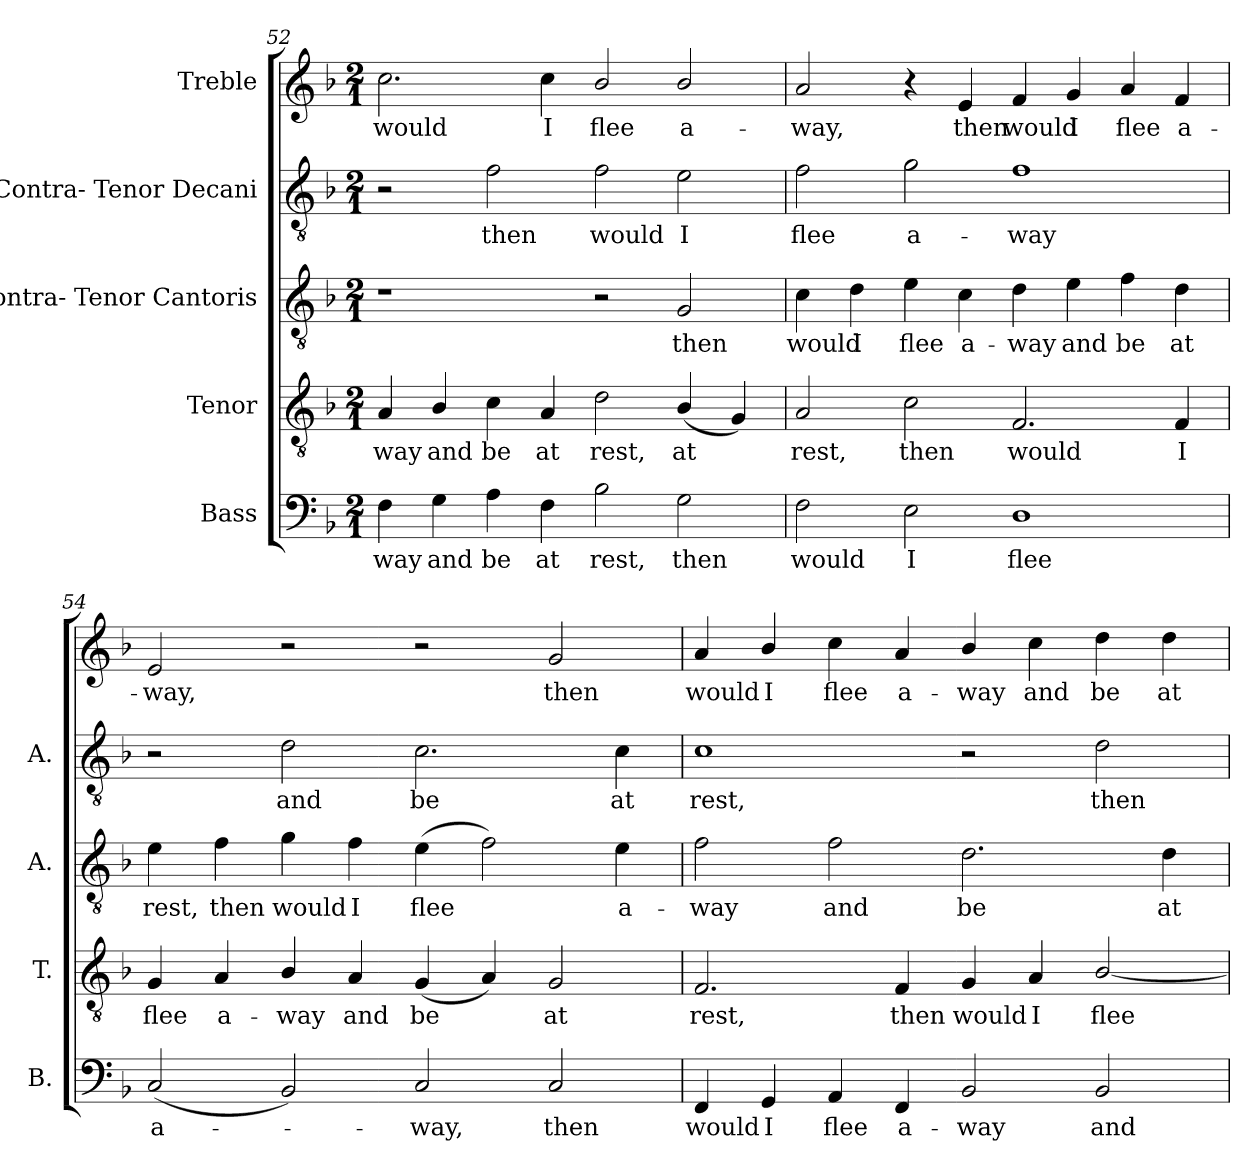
**kern	**text	**kern	**text	**kern	**text	**kern	**text	**kern	**text
*part5	*part5	*part4	*part4	*part3	*part3	*part2	*part2	*part1	*part1
*staff5	*staff5	*staff4	*staff4	*staff3	*staff3	*staff2	*staff2	*staff1	*staff1
*I"Bass	*	*I"Tenor	*	*I"Contra- Tenor Cantoris	*	*I"Contra- Tenor Decani	*	*I"Treble	*
*I'B.	*	*I'T.	*	*I'A.	*	*I'A.	*	*	*
*clefF4	*	*clefGv2	*	*clefGv2	*	*clefGv2	*	*clefG2	*
*	*	*ITrd7c12	*	*ITrd7c12	*	*ITrd7c12	*	*	*
*k[b-]	*	*k[b-]	*	*k[b-]	*	*k[b-]	*	*k[b-]	*
*F:	*	*F:	*	*F:	*	*F:	*	*F:	*
*M2/1	*	*M2/1	*	*M2/1	*	*M2/1	*	*M2/1	*
=52	=52	=52	=52	=52	=52	=52	=52	=52	=52
!	!LO:LY:b:color=#000000	!	!	!	!	!	!	!	!
!	!	!	!LO:LY:b:color=#000000	!	!	!	!	!	!
!	!	!	!	!	!	!	!	!	!LO:LY:b:color=#000000
4Fi\	-way	4AAi/	-way	1r	.	2r	.	2.cci\	would
!	!LO:LY:b:color=#000000	!	!	!	!	!	!	!	!
!	!	!	!LO:LY:b:color=#000000	!	!	!	!	!	!
4Gi\	and	4BB-i/	and	.	.	.	.	.	.
!	!LO:LY:b:color=#000000	!	!	!	!	!	!	!	!
!	!	!	!LO:LY:b:color=#000000	!	!	!	!	!	!
!	!	!	!	!	!	!	!LO:LY:b:color=#000000	!	!
4Ai\	be	4Ci\	be	.	.	2Fi\	then	.	.
!	!LO:LY:b:color=#000000	!	!	!	!	!	!	!	!
!	!	!	!LO:LY:b:color=#000000	!	!	!	!	!	!
!	!	!	!	!	!	!	!	!	!LO:LY:b:color=#000000
4Fi\	at	4AAi/	at	.	.	.	.	4cci\	I
!	!LO:LY:b:color=#000000	!	!	!	!	!	!	!	!
!	!	!	!LO:LY:b:color=#000000	!	!	!	!	!	!
!	!	!	!	!	!	!	!LO:LY:b:color=#000000	!	!
!	!	!	!	!	!	!	!	!	!LO:LY:b:color=#000000
2B-i\	rest,	2Di\	rest,	2r	.	2Fi\	would	2b-i/	flee
!	!LO:LY:b:color=#000000	!	!	!	!	!	!	!	!
!	!	!	!LO:LY:b:color=#000000	!	!	!	!	!	!
!	!	!	!	!	!LO:LY:b:color=#000000	!	!	!	!
!	!	!	!	!	!	!	!LO:LY:b:color=#000000	!	!
!	!	!	!	!	!	!	!	!	!LO:LY:b:color=#000000
2Gi\	then	(4BB-i/	at	2GGi/	then	2Ei\	I	2b-i/	a-
.	.	4GGi/)	.	.	.	.	.	.	.
!!LO:LB:g=z
=53	=53	=53	=53	=53	=53	=53	=53	=53	=53
!	!LO:LY:b:color=#000000	!	!	!	!	!	!	!	!
!	!	!	!LO:LY:b:color=#000000	!	!	!	!	!	!
!	!	!	!	!	!LO:LY:b:color=#000000	!	!	!	!
!	!	!	!	!	!	!	!LO:LY:b:color=#000000	!	!
!	!	!	!	!	!	!	!	!	!LO:LY:b:color=#000000
2Fi\	would	2AAi/	rest,	4Ci\	would	2Fi\	flee	2ai/	-way,
!	!	!	!	!	!LO:LY:b:color=#000000	!	!	!	!
.	.	.	.	4Di\	I	.	.	.	.
!	!LO:LY:b:color=#000000	!	!	!	!	!	!	!	!
!	!	!	!LO:LY:b:color=#000000	!	!	!	!	!	!
!	!	!	!	!	!LO:LY:b:color=#000000	!	!	!	!
!	!	!	!	!	!	!	!LO:LY:b:color=#000000	!	!
2Ei\	I	2Ci\	then	4Ei\	flee	2Gi\	a-	4r	.
!	!	!	!	!	!LO:LY:b:color=#000000	!	!	!	!
!	!	!	!	!	!	!	!	!	!LO:LY:b:color=#000000
.	.	.	.	4Ci\	a-	.	.	4ei/	then
!	!LO:LY:b:color=#000000	!	!	!	!	!	!	!	!
!	!	!	!LO:LY:b:color=#000000	!	!	!	!	!	!
!	!	!	!	!	!LO:LY:b:color=#000000	!	!	!	!
!	!	!	!	!	!	!	!LO:LY:b:color=#000000	!	!
!	!	!	!	!	!	!	!	!	!LO:LY:b:color=#000000
1Di	flee	2.FFi/	would	4Di\	-way	1Fi	-way	4fi/	would
!	!	!	!	!	!LO:LY:b:color=#000000	!	!	!	!
!	!	!	!	!	!	!	!	!	!LO:LY:b:color=#000000
.	.	.	.	4Ei\	and	.	.	4gi/	I
!	!	!	!	!	!LO:LY:b:color=#000000	!	!	!	!
!	!	!	!	!	!	!	!	!	!LO:LY:b:color=#000000
.	.	.	.	4Fi\	be	.	.	4ai/	flee
!	!	!	!LO:LY:b:color=#000000	!	!	!	!	!	!
!	!	!	!	!	!LO:LY:b:color=#000000	!	!	!	!
!	!	!	!	!	!	!	!	!	!LO:LY:b:color=#000000
.	.	4FFi/	I	4Di\	at	.	.	4fi/	a-
=54	=54	=54	=54	=54	=54	=54	=54	=54	=54
!	!LO:LY:b:color=#000000	!	!	!	!	!	!	!	!
!	!	!	!LO:LY:b:color=#000000	!	!	!	!	!	!
!	!	!	!	!	!LO:LY:b:color=#000000	!	!	!	!
!	!	!	!	!	!	!	!	!	!LO:LY:b:color=#000000
(2Ci/	a-	4GGi/	flee	4Ei\	rest,	2r	.	2ei/	-way,
!	!	!	!LO:LY:b:color=#000000	!	!	!	!	!	!
!	!	!	!	!	!LO:LY:b:color=#000000	!	!	!	!
.	.	4AAi/	a-	4Fi\	then	.	.	.	.
!	!	!	!LO:LY:b:color=#000000	!	!	!	!	!	!
!	!	!	!	!	!LO:LY:b:color=#000000	!	!	!	!
!	!	!	!	!	!	!	!LO:LY:b:color=#000000	!	!
2BB-i/)	.	4BB-i/	-way	4Gi\	would	2Di\	and	2r	.
!	!	!	!LO:LY:b:color=#000000	!	!	!	!	!	!
!	!	!	!	!	!LO:LY:b:color=#000000	!	!	!	!
.	.	4AAi/	and	4Fi\	I	.	.	.	.
!	!LO:LY:b:color=#000000	!	!	!	!	!	!	!	!
!	!	!	!LO:LY:b:color=#000000	!	!	!	!	!	!
!	!	!	!	!	!LO:LY:b:color=#000000	!	!	!	!
!	!	!	!	!	!	!	!LO:LY:b:color=#000000	!	!
2Ci/	-way,	(4GGi/	be	(4Ei\	flee	2.Ci\	be	2r	.
.	.	4AAi/)	.	2Fi\)	.	.	.	.	.
!	!LO:LY:b:color=#000000	!	!	!	!	!	!	!	!
!	!	!	!LO:LY:b:color=#000000	!	!	!	!	!	!
!	!	!	!	!	!	!	!	!	!LO:LY:b:color=#000000
2Ci/	then	2GGi/	at	.	.	.	.	2gi/	then
!	!	!	!	!	!LO:LY:b:color=#000000	!	!	!	!
!	!	!	!	!	!	!	!LO:LY:b:color=#000000	!	!
.	.	.	.	4Ei\	a-	4Ci\	at	.	.
=55	=55	=55	=55	=55	=55	=55	=55	=55	=55
!	!LO:LY:b:color=#000000	!	!	!	!	!	!	!	!
!	!	!	!LO:LY:b:color=#000000	!	!	!	!	!	!
!	!	!	!	!	!LO:LY:b:color=#000000	!	!	!	!
!	!	!	!	!	!	!	!LO:LY:b:color=#000000	!	!
!	!	!	!	!	!	!	!	!	!LO:LY:b:color=#000000
4FFi/	would	2.FFi/	rest,	2Fi\	-way	1Ci	rest,	4ai/	would
!	!LO:LY:b:color=#000000	!	!	!	!	!	!	!	!
!	!	!	!	!	!	!	!	!	!LO:LY:b:color=#000000
4GGi/	I	.	.	.	.	.	.	4b-i/	I
!	!LO:LY:b:color=#000000	!	!	!	!	!	!	!	!
!	!	!	!	!	!LO:LY:b:color=#000000	!	!	!	!
!	!	!	!	!	!	!	!	!	!LO:LY:b:color=#000000
4AAi/	flee	.	.	2Fi\	and	.	.	4cci\	flee
!	!LO:LY:b:color=#000000	!	!	!	!	!	!	!	!
!	!	!	!LO:LY:b:color=#000000	!	!	!	!	!	!
!	!	!	!	!	!	!	!	!	!LO:LY:b:color=#000000
4FFi/	a-	4FFi/	then	.	.	.	.	4ai/	a-
!	!LO:LY:b:color=#000000	!	!	!	!	!	!	!	!
!	!	!	!LO:LY:b:color=#000000	!	!	!	!	!	!
!	!	!	!	!	!LO:LY:b:color=#000000	!	!	!	!
!	!	!	!	!	!	!	!	!	!LO:LY:b:color=#000000
2BB-i/	-way	4GGi/	would	2.Di\	be	2r	.	4b-i/	-way
!	!	!	!LO:LY:b:color=#000000	!	!	!	!	!	!
!	!	!	!	!	!	!	!	!	!LO:LY:b:color=#000000
.	.	4AAi/	I	.	.	.	.	4cci\	and
!	!LO:LY:b:color=#000000	!	!	!	!	!	!	!	!
!	!	!	!LO:LY:b:color=#000000	!	!	!	!	!	!
!	!	!	!	!	!	!	!LO:LY:b:color=#000000	!	!
!	!	!	!	!	!	!	!	!	!LO:LY:b:color=#000000
2BB-i/	and	[2BB-i/	flee	.	.	2Di\	then	4ddi\	be
!	!	!	!	!	!LO:LY:b:color=#000000	!	!	!	!
!	!	!	!	!	!	!	!	!	!LO:LY:b:color=#000000
.	.	.	.	4Di\	at	.	.	4ddi\	at
=	=	=	=	=	=	=	=	=	=
*-	*-	*-	*-	*-	*-	*-	*-	*-	*-
